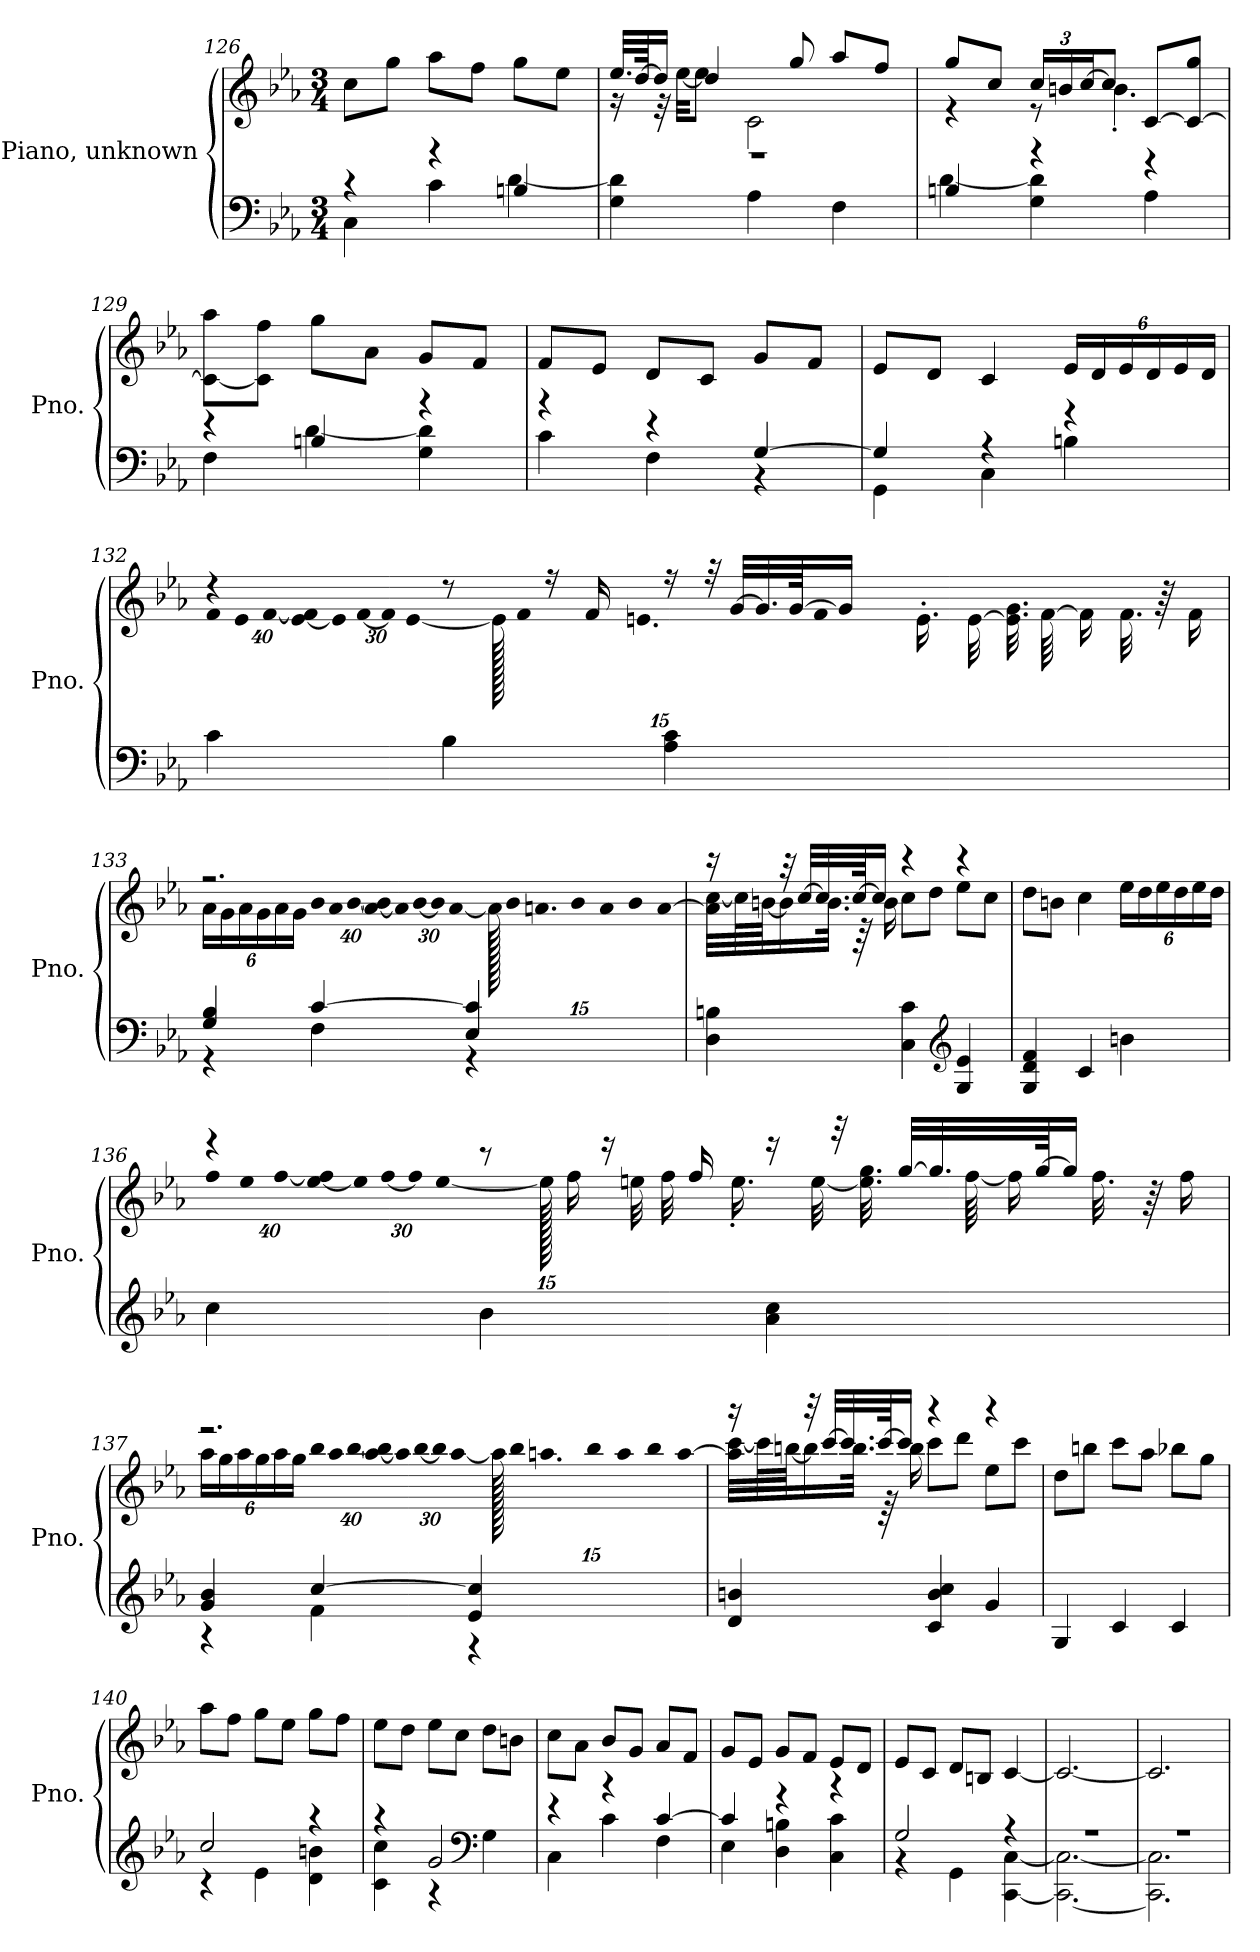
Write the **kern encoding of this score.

**kern	**kern
*part1	*part1
*staff2	*staff1
*I"Piano, unknown	*
*I'Pno.	*
*clefF4	*clefG2
*k[b-e-a-]	*k[b-e-a-]
*M3/4	*M3/4
=126	=126
*^	*
4r	4C\	8cc\L
.	.	8gg\J
4r	4c\	8aa-\L
.	.	8ff\J
4Bn/	[4d\	8gg\L
.	.	8ee-\J
!!LO:LB:g=z
=127	=127	=127
*	*	*^
2.r	4G\ 4d\]	32.ee-/LLL	16r
.	.	[64dd/JK	.
.	.	16dd/JJ]	32r
.	.	.	[32ee-\KKL
.	.	4dd/	8ee-\J]
.	4A-\	.	2c\
.	.	8gg/	.
.	4F\	8aa-/L	.
.	.	8ff/J	.
=128	=128	=128	=128
4Bn/	[4d\	8gg/L	4r
.	.	8cc/J	.
*	*	*Xbrackettup	*
4r	4G\ 4d\]	24cc/LL	8r
.	.	24bn/	.
.	.	[24cc/J	.
.	.	8cc/J]	4.b'\
4r	4A-\	[8c/L	.
.	.	8c/_ 8gg/J	.
*	*	*v	*v
=129	=129	=129
4r	4F\	8c\_ 8aa-\L
.	.	8c\] 8ff\J
4Bn/	[4d\	8gg\L
.	.	8a-\J
4r	4G\ 4d\]	8g/L
.	.	8f/J
=130	=130	=130
4r	4c\	8f/L
.	.	8e-/J
4r	4F\	8d/L
.	.	8c/J
[4G/	4r	8g/L
.	.	8f/J
!!LO:LB:g=z
=131	=131	=131
4G/]	4GG\	8e-/L
.	.	8d/J
4r	4C\	4c/
4r	4Bn\	24e-/LL
.	.	24d/
.	.	24e-/
.	.	24d/
.	.	24e-/
.	.	24d/JJ
*v	*v	*
=132	=132
*	*^
!	!	!LO:N:vis=32
4c\	4r	640%23f\LLL
!	!	!LO:N:vis=32
.	.	640%23e-\
!	!	!LO:N:vis=32
.	.	[640%23f\
!	!	!LO:N:vis=32
.	.	[640%23e-\ 640%23f\]
!	!	!LO:N:vis=64
.	.	960%17e-\L]
!	!	!LO:N:vis=64
.	.	[960%17f\
!	!	!LO:N:vis=64
.	.	960%17f\J]
.	.	[320%17e-\JJ
4B-\	8r	1920e-\]
.	.	48f\KLL
.	.	24.en\
.	.	24f\
.	16r	.
.	.	16.e'\
.	16f/	.
.	.	[32e\JJk
4A-\ 4c\	16r	.
.	.	32.e\] 32.g\LLL
.	.	[64f\JK
.	32r	.
.	.	16f\]
.	[32g/LLL	.
.	32.g/]	.
.	.	32.f\JJk
.	[64g/JK	.
.	.	64r
.	16g/JJ]	.
.	.	16f\
1920ryy	1920ryy	.
!!LO:LB:g=z	!!
=133	=133	=133
*^	*	*
4G/ 4B-/	4r	2.r	24a-\LL
.	.	.	24g\
.	.	.	24a-\
.	.	.	24g\
.	.	.	24a-\
.	.	.	24g\JJ
!	!	!	!LO:N:vis=32
[4c/	4F\	.	640%23b-\LLL
!	!	!	!LO:N:vis=32
.	.	.	640%23a-\
!	!	!	!LO:N:vis=32
.	.	.	[640%23b-\
!	!	!	!LO:N:vis=32
.	.	.	[640%23a-\ 640%23b-\]
!	!	!	!LO:N:vis=64
.	.	.	960%17a-\L]
!	!	!	!LO:N:vis=64
.	.	.	[960%17b-\
!	!	!	!LO:N:vis=64
.	.	.	960%17b-\J]
.	.	.	[320%17a-\JJ
4E-/ 4c/]	4r	.	1920a-\]
!	!	!	!LO:N:vis=32
.	.	.	640%23b-\LLL
!	!	!	!LO:N:vis=32.
.	.	.	1920%103an\
!	!	!	!LO:N:vis=64
.	.	.	960%17b-\JK
!	!	!	!LO:N:vis=16
.	.	.	1920%137a\
!	!	!	!LO:N:vis=32
.	.	.	640%23b-\L
!	!	!	!LO:N:vis=32
.	.	.	[640%23a\JJJ
960ryy	960ryy	960ryy	.
*v	*v	*	*
=134	=134	=134
4D\ 4Bn\	16r	32a\] [32cc\LLL
.	.	64cc\L]
.	.	[64bn\JJ
.	32r	16b\]
.	[32cc/LLL	.
.	32.cc/]	32.b\JJk
.	[64cc/JK	64r
.	16cc/JJ]	16b\
4C\ 4c\	4r	8cc\L
.	.	8dd\J
*clefG2	*	*
4G/ 4e-/	4r	8ee-\L
.	.	8cc\J
*	*v	*v
!!LO:LB:g=z
=135	=135
4G/ 4d/ 4f/	8dd\L
.	8bn\J
4c/	4cc\
4bn\	24ee-\LL
.	24dd\
.	24ee-\
.	24dd\
.	24ee-\
.	24dd\JJ
=136	=136
*	*^
!	!	!LO:N:vis=32
4cc\	4r	640%23ff\LLL
!	!	!LO:N:vis=32
.	.	640%23ee-\
!	!	!LO:N:vis=32
.	.	[640%23ff\
!	!	!LO:N:vis=32
.	.	[640%23ee-\ 640%23ff\]
!	!	!LO:N:vis=64
.	.	960%17ee-\L]
!	!	!LO:N:vis=64
.	.	[960%17ff\
!	!	!LO:N:vis=64
.	.	960%17ff\J]
.	.	[320%17ee-\JJ
4b-\	8r	1920ee-\]
.	.	16ff\LL
.	.	32een\L
.	.	32ff\J
.	16r	.
.	.	16.ee'\
.	16ff/	.
.	.	[32ee\JJk
4a-\ 4cc\	16r	.
.	.	32.ee\] 32.gg\LLL
.	.	[64ff\JK
.	32r	.
.	.	16ff\]
.	[32gg/LLL	.
.	32.gg/]	.
.	.	32.ff\JJk
.	[64gg/JK	.
.	.	64r
.	16gg/JJ]	.
.	.	16ff\
1920ryy	1920ryy	.
!!LO:LB:g=z	!!
=137	=137	=137
*^	*	*
4g/ 4b-/	4r	2.r	24aa-\LL
.	.	.	24gg\
.	.	.	24aa-\
.	.	.	24gg\
.	.	.	24aa-\
.	.	.	24gg\JJ
!	!	!	!LO:N:vis=32
[4cc/	4f\	.	640%23bb-\LLL
!	!	!	!LO:N:vis=32
.	.	.	640%23aa-\
!	!	!	!LO:N:vis=32
.	.	.	[640%23bb-\
!	!	!	!LO:N:vis=32
.	.	.	[640%23aa-\ 640%23bb-\]
!	!	!	!LO:N:vis=64
.	.	.	960%17aa-\L]
!	!	!	!LO:N:vis=64
.	.	.	[960%17bb-\
!	!	!	!LO:N:vis=64
.	.	.	960%17bb-\J]
.	.	.	[320%17aa-\JJ
4e-/ 4cc/]	4r	.	1920aa-\]
.	.	.	48bb-\KLL
.	.	.	24.aan\
.	.	.	24bb-\
.	.	.	24aa\
.	.	.	24bb-\
.	.	.	[24aa\JJ
1920ryy	1920ryy	1920ryy	.
*v	*v	*	*
!!LO:PB:g=z	!!
=138	=138	=138
4d/ 4bn/	16r	32aa\] [32ccc\LLL
.	.	64ccc\L]
.	.	[64bbn\JJ
.	32r	16bb\]
.	[32ccc/LLL	.
.	32.ccc/]	32.bb\JJk
.	[64ccc/JK	64r
.	16ccc/JJ]	16bb\
4c/ 4b/ 4cc/	4r	8ccc\L
.	.	8ddd\J
4g/	4r	8ee-\L
.	.	8ccc\J
*	*v	*v
=139	=139
4G/	8dd\L
.	8bbn\J
4c/	8ccc\L
.	8aa-\J
4c/	8bb-X\L
.	8gg\J
=140	=140
*^	*
2cc/	4r	8aa-\L
.	.	8ff\J
.	4e-\	8gg\L
.	.	8ee-\J
4r	4d\ 4bn\	8gg\L
.	.	8ff\J
=141	=141	=141
4r	4c\ 4cc\	8ee-\L
.	.	8dd\J
2g/	4r	8ee-\L
.	.	8cc\J
*clefF4	*	*
.	4G\	8dd\L
.	.	8bn\J
!!LO:LB:g=z
=142	=142	=142
4r	4C\	8cc\L
.	.	8a-\J
4r	4c\	8b-/L
.	.	8g/J
[4c/	4F\	8a-/L
.	.	8f/J
=143	=143	=143
4c/]	4E-\	8g/L
.	.	8e-/J
4r	4D\ 4Bn\	8g/L
.	.	8f/J
4r	4C\ 4c\	8e-/L
.	.	8d/J
=144	=144	=144
2G/	4r	8e-/L
.	.	8c/J
.	4GG\	8d/L
.	.	8Bn/J
4r	[4CC\ [4C\	[4c/
=145	=145	=145
2.r	2.CC\_ 2.C\_	2.c/_
=146	=146	=146
2.r	2.CC\] 2.C\]	2.c/]
*v	*v	*
=	=
*-	*-
